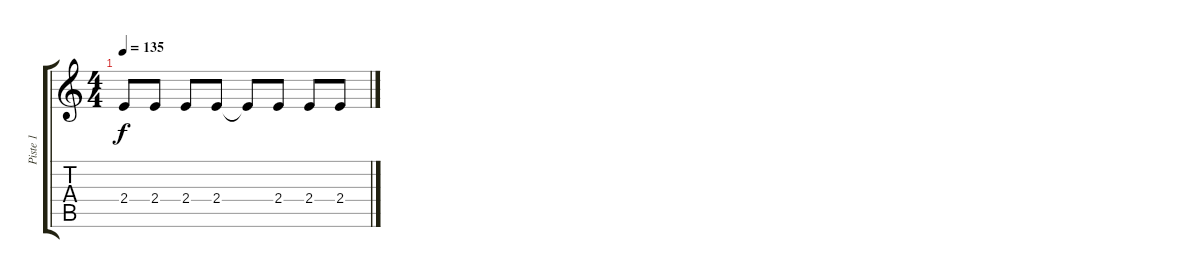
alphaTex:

\track ("Piste 1" "Piste 1") {instrument overdrivenguitar}
\staff {score tabs}
\tuning (E4 B3 G3 D3 A2 E2) {hide}
\ts (4 4)
\tempo 135
\clef g2
\ks c
2.4{t}.8{dy f} 2.4.8 2.4.8 2.4.8 2.4{t}.8 2.4.8 2.4.8 2.4.8
